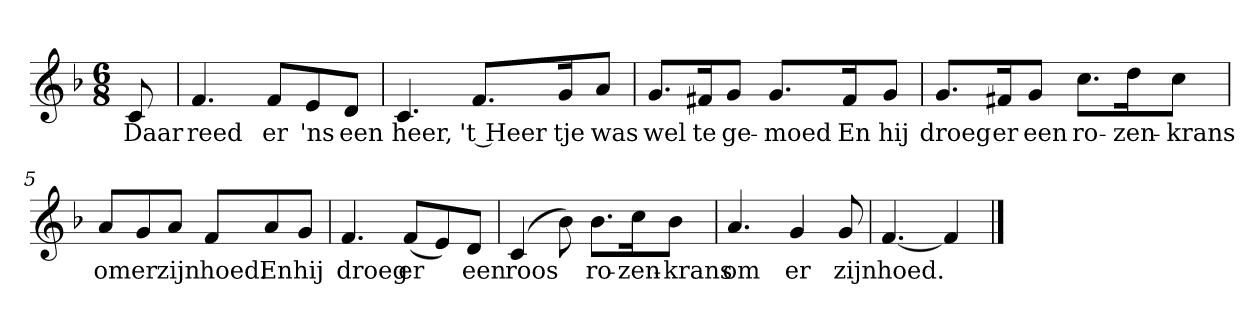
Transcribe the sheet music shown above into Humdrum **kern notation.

**kern	**text
*part1	*part1
*staff1	*staff1
*clefG2	*
*k[b-]	*
*F:	*
*M6/8	*
*MM120	*
=	=
8c	Daar
=1	=1
4.f	reed
8f/L	er
8e/	'ns
8d/J	een
=2	=2
4.c	heer,
8.f/L	't Heer
16g/K	tje
8a/J	was
=3	=3
8.g/L	wel
16f#X/K	te
8g/J	ge-
8.g/L	-moed
16f#/K	En
8g/J	hij
=4	=4
8.g/L	droeg
16f#X/K	er
8g/J	een
8.cc\L	ro-
16dd\K	-zen-
8cc\J	-krans
=5	=5
8a/L	om
8g/	er
8a/J	zijn
8f/L	hoed.
8a/	En
8g/J	hij
=6	=6
4.f	droeg
(8f/L	er
8e/)	.
8d/J	een
=7	=7
(4c	roos
8b-)	.
8.b-\L	ro-
16cc\K	-zen-
8b-\J	-krans
=8	=8
4.a	om
4g	er
8g	zijn
=9	=9
[4.f	hoed.
4f]	.
==	==
*-	*-
